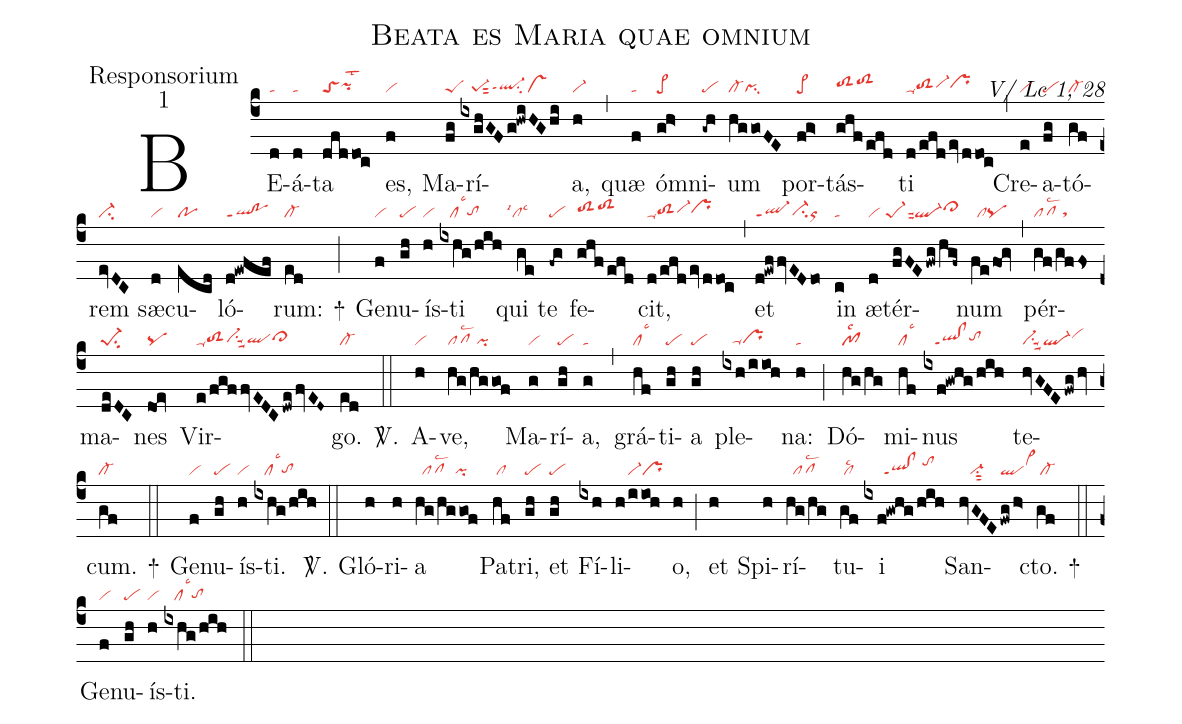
name:Beata es Maria quae omnium;
office-part:Responsorium;
mode:1;
commentary:V/ Lc 1, 28;
nabc-lines: 1;
%%
(c4)
BE(d|ta)á(d|ta)ta(dfddoc|toSpihhlst2) es,(f|vi) Ma(fg|peS)rí(ixghGF/g!hwiHGhi|///pe-1sut2ql-hgppt1su2vs)a,(h|vi-) (,)
quæ(f|ta) óm(gh>|pe>)ni(-gh|pe)um(hggoFE|cl-pisu1) por(fg>|pe>)tás(ghf/efd|toS2hhtoS2hi)ti(d/efd/ev/ddoc|ta-toS2hgvi-hhprhh) (,)
Cre(e|vi)a(fg|pe)tó(gf|cl-)rem(evDC|ci-)  sæ(d|vi)cu(ecd|po)ló(d!ewfef|ql!poppt1)rum:(ed|cl-) +(;)
Ge(f|vi)nu(gh|pe)ís(h|vi)ti(ixhg/hih|///cllsc3tohg) qui(ge|```cllsi1lsc3) te(-fg|pe) fe(ghf/efd|toS2hhtoS2hi)cit,(d/efd/ev/ddoc|ta-toS2hgvi-hhprhh) (,)
et(d!ewffvEDdo|ql-ppt1ci-hgor) in(c|ta) æ(d|vi)tér(fgFE/fwg/hgf~|``pe-1suu2``````ql-cl>hi)num(fe/fOg|//clpq) (,)
pér(gf/gffs|pflsc2sthg)ma(deDC|pe-1su2)nes(dOe|pq) Vir(e/fgffvEDC/dwe/fvED~|ta-toS2hgvi-hgsu1suu2qlhgcl>hh)go.(ed|cl-) <sp>V/</sp>.(::)
A(h|vi)ve,(hg/hggof|pflsc2pi) Ma(g|vi)rí(gh|pe)a,(g|ta) (,)
grá(hf|cllsc3)ti(gh|pe)a(gh|pe) ple(ixh/iioh|///ta-hgprhg)na:(h|ta) (;)
Dó(hg/hg|pf1lsc2)mi(hf|cllsc3)nus(ixf!gwhg/hih|///ql!clppt1tohh) te(hvGFE/fwg/hv|vi-su1suu2ql-vihi)cum.(gf|cl-) +(::)
Ge(f|vi)nu(gh|pe)ís(h|vi)ti.(ixhg/hih|///cllsc3tohg) <sp>V/</sp>.(::)
Gló(h)ri(h)a(hg/hggof|//pflsc2/pi) Pa(hf|/cl)tri,(gh|pe) et(gh|pe) Fí(ixh)li(h/iioh|////vi-pr)o,(h) (;)
et(h) Spi(h)rí(hg/hg|//pflsc2)tu(gf|/cllsc2)i(ixf!gwhg/hih|//////ql!clppt1/tohj) San(hvGFE|///vi-su1sut2|fwg/h>|qlvi>hj)cto.(gf|/cl-) +(::)
Ge(f|vi)nu(gh|pe)ís(h|vi)ti.(ixhg/hih|///cllsc3tohg) (::)
